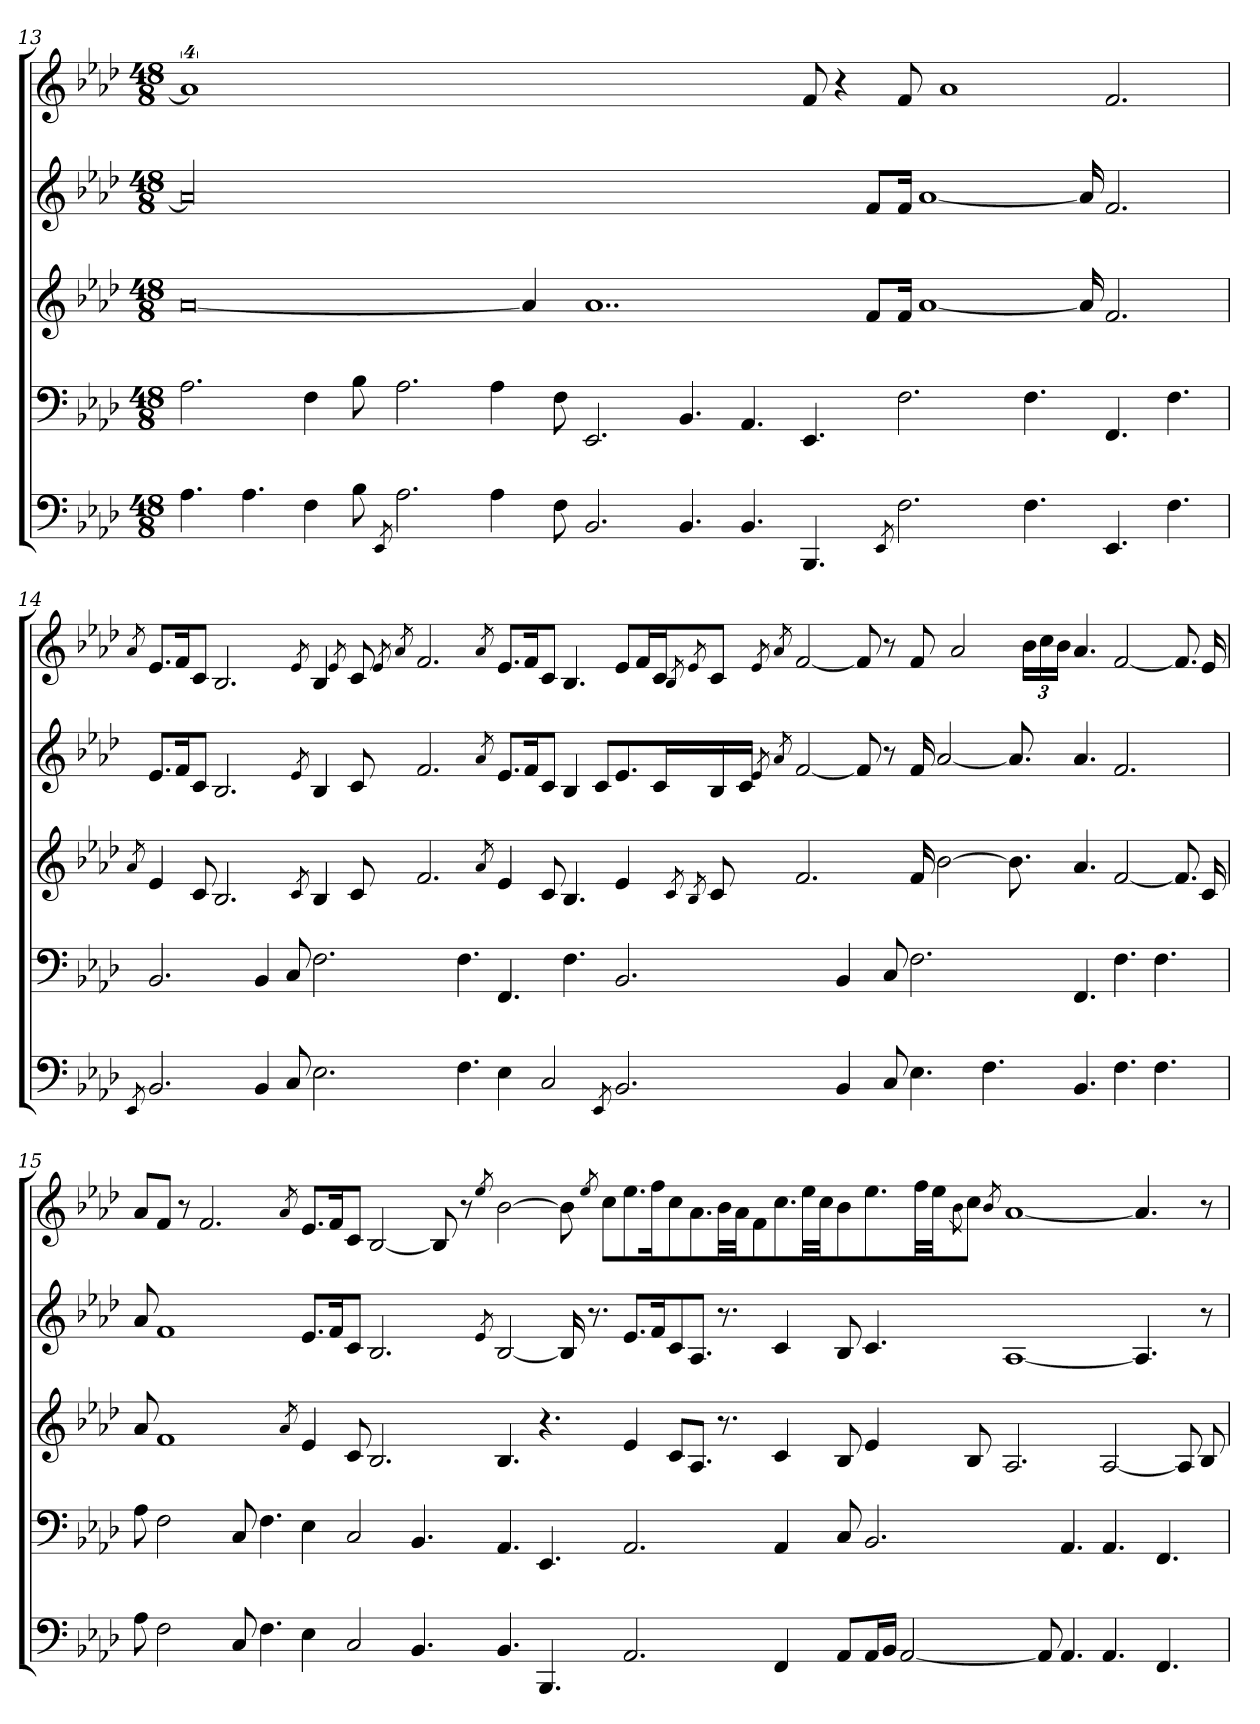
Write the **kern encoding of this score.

**kern	**kern	**kern	**kern	**kern
*part5	*part4	*part3	*part2	*part1
*staff5	*staff4	*staff3	*staff2	*staff1
*clefF4	*clefF4	*clefG2	*clefG2	*clefG2
*k[b-e-a-d-]	*k[b-e-a-d-]	*k[b-e-a-d-]	*k[b-e-a-d-]	*k[b-e-a-d-]
*M48/8	*M48/8	*M48/8	*M48/8	*M48/8
=13	=13	=13	=13	=13
4.A-	2.A-	[0a-	00a-]	4%15a-]
4.A-	.	.	.	.
4F	4F	.	.	.
8B-	8B-	.	.	.
8qEE-	.	.	.	.
2.A-	2.A-	.	.	.
4A-	4A-	.	.	.
.	.	4a-]	.	.
8F	8F	.	.	.
2.BB-	2.EE-	1..a-	.	.
4.BB-	4.BB-	.	.	.
4.BB-	4.AA-	.	.	.
4.BBB-	4.EE-	.	.	8f
.	.	.	.	4r
.	.	8f/L	8f/L	.
8qEE-	.	.	.	.
2.F	2.F	16f/Jk	16f/Jk	8f
.	.	[1a-	[1a-	.
.	.	.	.	1a-
4.F	4.F	.	.	.
.	.	16a-]	16a-]	.
4.EE-	4.FF	2.f	2.f	2.f
4.F	4.F	.	.	.
=14	=14	=14	=14	=14
8qEE-	.	8qa-	.	8qa-
2.BB-	2.BB-	4e-	8.e-/L	8.e-/L
.	.	.	16f/K	16f/K
.	.	8c	8c/J	8c/J
.	.	2.B-	2.B-	2.B-
4BB-	4BB-	.	.	.
8C	8C	.	.	.
.	.	8qc	8qe-	8qe-
2.E-	2.F	4B-	4B-	4B-
.	.	.	.	8qe-
.	.	8c	8c	8c
.	.	.	.	8qe-
.	.	.	.	8qa-
.	.	2.f	2.f	2.f
4.F	4.F	.	.	.
.	.	8qa-	8qa-	8qa-
4E-	4.FF	4e-	8.e-/L	8.e-/L
.	.	.	16f/K	16f/K
2C	.	8c	8c/J	8c/J
.	4.F	4.B-	4B-	4.B-
.	.	.	8c/L	.
8qEE-	.	.	.	.
2.BB-	2.BB-	4e-	8.e-/	8e-/L
.	.	.	.	16f/L
.	.	.	16c/L	16c/J
.	.	8qc	.	8qB-/
.	.	8qB-	.	8qe-/
.	.	8c	16B-/	8c/J
.	.	.	16c/JJ	.
.	.	.	8qe-	8qe-
.	.	.	8qa-	8qa-
.	.	2.f	[2f	[2f
4BB-	4BB-	.	.	.
.	.	.	8f]	8f]
8C	8C	.	8r	8r
4.E-	2.F	16f	16f	8f
.	.	[2b-	[2a-	.
.	.	.	.	2a-
4.F	.	.	.	.
.	.	8.b-]	8.a-]	.
.	.	.	.	24b-\LL
.	.	.	.	24cc\
.	.	.	.	24b-\JJ
4.BB-	4.FF	4.a-	4.a-	4.a-
4.F	4.F	[2f	2.f	[2f
4.F	4.F	.	.	.
.	.	8.f]	.	8.f]
.	.	16c	.	16e-
=15	=15	=15	=15	=15
8A-	8A-	8a-	8a-	8a-/L
2F	2F	1f	1f	8f/J
.	.	.	.	8r
.	.	.	.	2.f
8C	8C	.	.	.
4.F	4.F	.	.	.
.	.	8qa-	.	8qa-
4E-	4E-	4e-	8.e-/L	8.e-/L
.	.	.	16f/K	16f/K
2C	2C	8c	8c/J	8c/J
.	.	2.B-	2.B-	[2B-
4.BB-	4.BB-	.	.	.
.	.	.	.	8B-]
.	.	.	.	8r
.	.	.	8qe-	8qee-
4.BB-	4.AA-	4.B-	[2B-	[2b-
4.BBB-	4.EE-	4.r	.	.
.	.	.	16B-]	8b-]
.	.	.	8.r	.
.	.	.	.	8qee-
.	.	.	.	8cc\L
2.AA-	2.AA-	4e-	8.e-/L	8.ee-\
.	.	.	16f/K	16ff\K
.	.	8c/L	8c/	8cc\
.	.	8.A-/J	8.A-/J	8.a-\
.	.	8.r	8.r	32b-\LL
.	.	.	.	32a-\JJ
.	.	.	.	8f\
4FF	4AA-	4c	4c	8.cc\
.	.	.	.	32ee-\LL
.	.	.	.	32cc\JJ
8AA-/L	8C	8B-	8B-	8b-\
16AA-/L	2.BB-	4e-	4.c	8.ee-\
16BB-/JJ	.	.	.	.
[2AA-	.	.	.	.
.	.	.	.	32ff\LL
.	.	.	.	32ee-\JJ
.	.	.	.	8qb-\
.	.	8B-	.	8cc\J
.	.	.	.	8qb-
.	.	2.A-	[1A-	[1a-
8AA-]	.	.	.	.
4.AA-	4.AA-	.	.	.
4.AA-	4.AA-	[2A-	.	.
.	.	.	4.A-]	4.a-]
4.FF	4.FF	.	.	.
.	.	8A-]	.	.
.	.	8B-	8r	8r
=	=	=	=	=
*-	*-	*-	*-	*-
